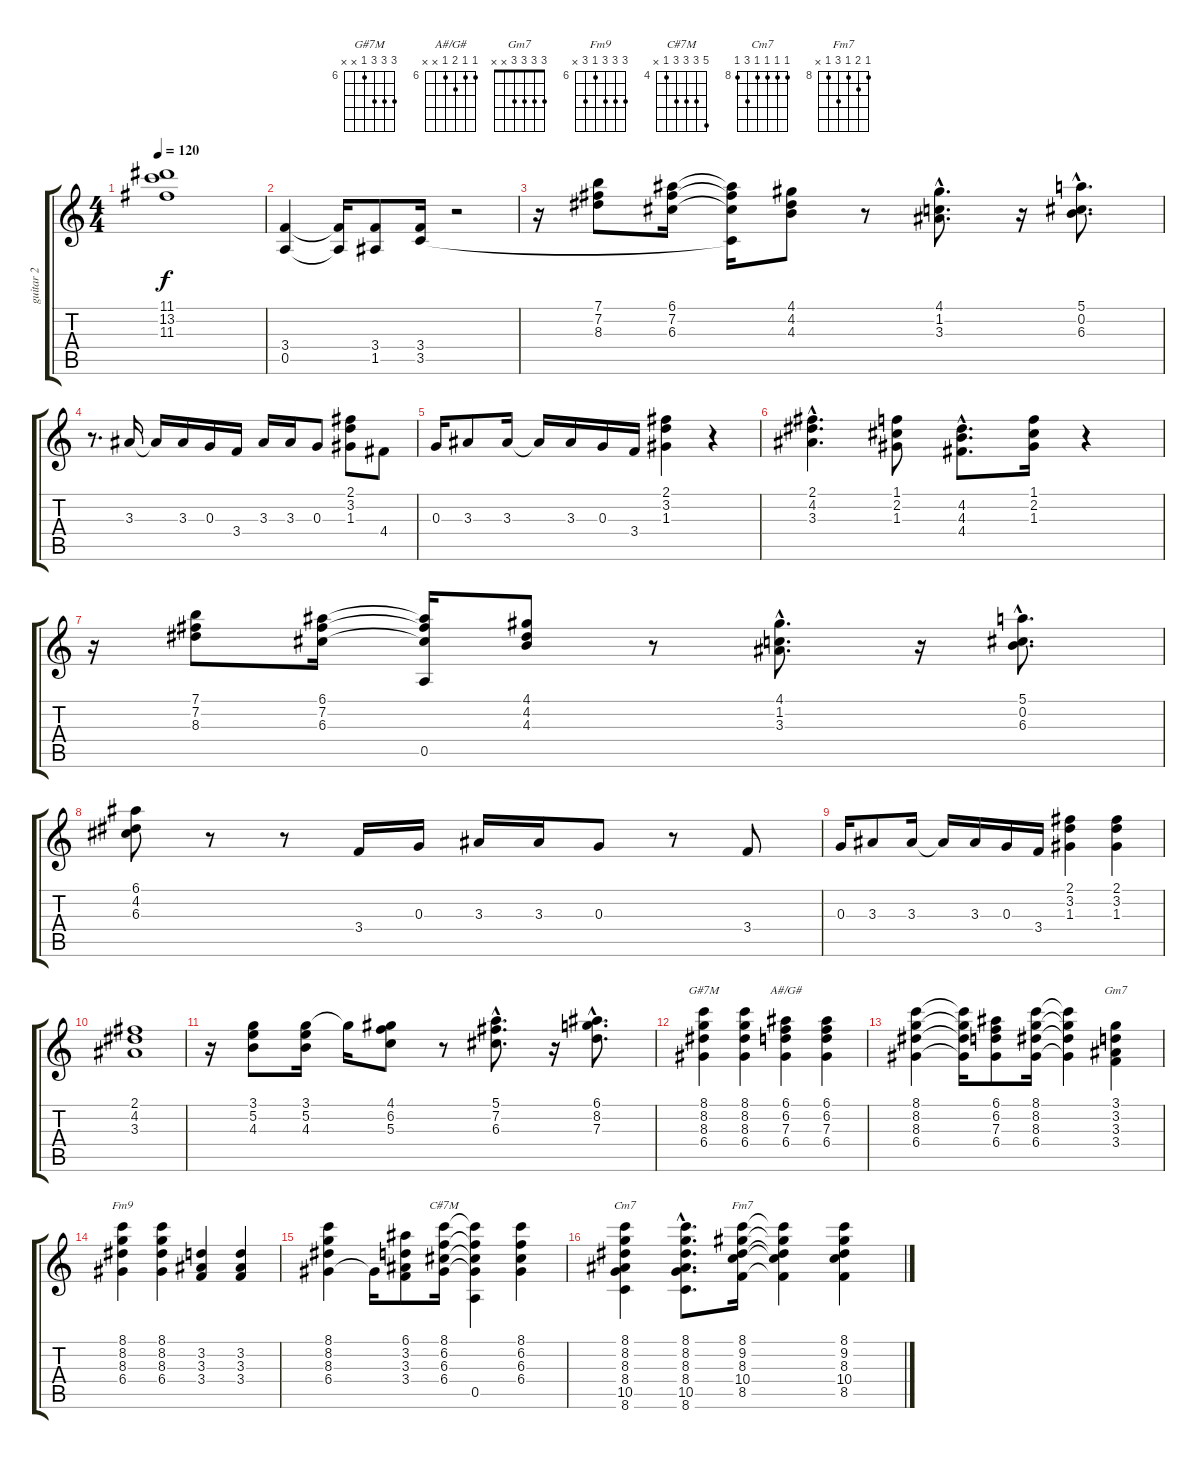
\track ("guitar 2" "guitar 2") {instrument electricguitarclean}
\staff {score tabs}
\tuning (E4 B3 G3 D3 A2 E2) {hide}
\chord ("G#7M" 8 8 8 6 x x) {firstfret 6}
\chord ("A#/G#" 6 6 7 6 x x) {firstfret 6}
\chord ("Gm7" 3 3 3 3 x x)
\chord ("Fm9" 8 8 8 6 8 x) {firstfret 6}
\chord ("C#7M" 8 6 6 6 4 x) {firstfret 4}
\chord ("Cm7" 8 8 8 8 10 8) {firstfret 8}
\chord ("Fm7" 8 9 8 10 8 x) {firstfret 8}
\ts (4 4)
\tempo 120
\clef g2
\ks c
(11.1{t} 13.2{t} 11.3{t}).1{dy f} |
(3.4 0.5).4 (3.4{t} 0.5{t}).16 (3.4 1.5).8 (3.4 3.5).16 r.2 |
r.16 (7.1 7.2 8.3).8 (6.1 7.2 6.3).16 (6.1{t} 7.2{t} 6.3{t} 3.5{t}).16 (4.1 4.2 4.3).8 r.8 (4.1{hac} 1.2{hac} 3.3{hac}).8{d} r.16 (5.1{hac} 0.2{hac} 6.3{hac}).8{d} |
r.8{d} 3.3.16 3.3{t}.16 3.3.16 0.3.16 3.4.16 3.3.16 3.3.16 0.3.8 (2.1 3.2 1.3).8 4.4.8 |
0.3.16 3.3.8 3.3.16 3.3{t}.16 3.3.16 0.3.16 3.4.16 (2.1 3.2 1.3).4 r.4 |
(2.1{hac} 4.2{hac} 3.3{hac}).4{d} (1.1 2.2 1.3).8 (4.2{hac} 4.3{hac} 4.4{hac}).8{d} (1.1 2.2 1.3).16 r.4 |
r.16 (7.1 7.2 8.3).8 (6.1 7.2 6.3).16 (6.1{t} 7.2{t} 6.3{t} 0.5).16 (4.1 4.2 4.3).8 r.8 (4.1{hac} 1.2{hac} 3.3{hac}).8{d} r.16 (5.1{hac} 0.2{hac} 6.3{hac}).8{d} |
(6.1 4.2 6.3).8 r.8 r.8 3.4.16 0.3.16 3.3.16 3.3.16 0.3.8 r.8 3.4.8 |
0.3.16 3.3.8 3.3.16 3.3{t}.16 3.3.16 0.3.16 3.4.16 (2.1 3.2 1.3).4 (2.1 3.2 1.3).4 |
(2.1 4.2 3.3).1 |
r.16 (3.1 5.2 4.3).8 (3.1 5.2 4.3).16 3.1{t}.16 (4.1 6.2 5.3).8 r.8 (5.1{hac} 7.2{hac} 6.3{hac}).8{d} r.16 (6.1{hac} 8.2{hac} 7.3{hac}).8{d} |
(8.1 8.2 8.3 6.4).4{ch "G#7M"} (8.1 8.2 8.3 6.4).4 (6.1 6.2 7.3 6.4).4{ch "A#/G#"} (6.1 6.2 7.3 6.4).4 |
(8.1 8.2 8.3 6.4).4 (8.1{t} 8.2{t} 8.3{t} 6.4{t}).16 (6.1 6.2 7.3 6.4).8 (8.1 8.2 8.3 6.4).16 (8.1{t} 8.2{t} 8.3{t} 6.4{t}).4 (3.1 3.2 3.3 3.4).4{ch "Gm7"} |
(8.1 8.2 8.3 6.4).4{ch "Fm9"} (8.1 8.2 8.3 6.4).4 (3.2 3.3 3.4).4 (3.2 3.3 3.4).4 |
(8.1 8.2 8.3 6.4).4 6.4{t}.16 (6.1 3.2 3.3 3.4).8 (8.1 6.2 6.3 6.4).16{ch "C#7M"} (8.1{t} 6.2{t} 6.3{t} 6.4{t} 0.5).4 (8.1 6.2 6.3 6.4).4 |
(8.1 8.2 8.3 8.4 10.5 8.6).4{ch "Cm7"} (8.1{hac} 8.2{hac} 8.3{hac} 8.4{hac} 10.5{hac} 8.6{hac}).8{d} (8.1 9.2 8.3 10.4 8.5).16{ch "Fm7"} (8.1{t} 9.2{t} 8.3{t} 10.4{t} 8.5{t}).4 (8.1 9.2 8.3 10.4 8.5).4
